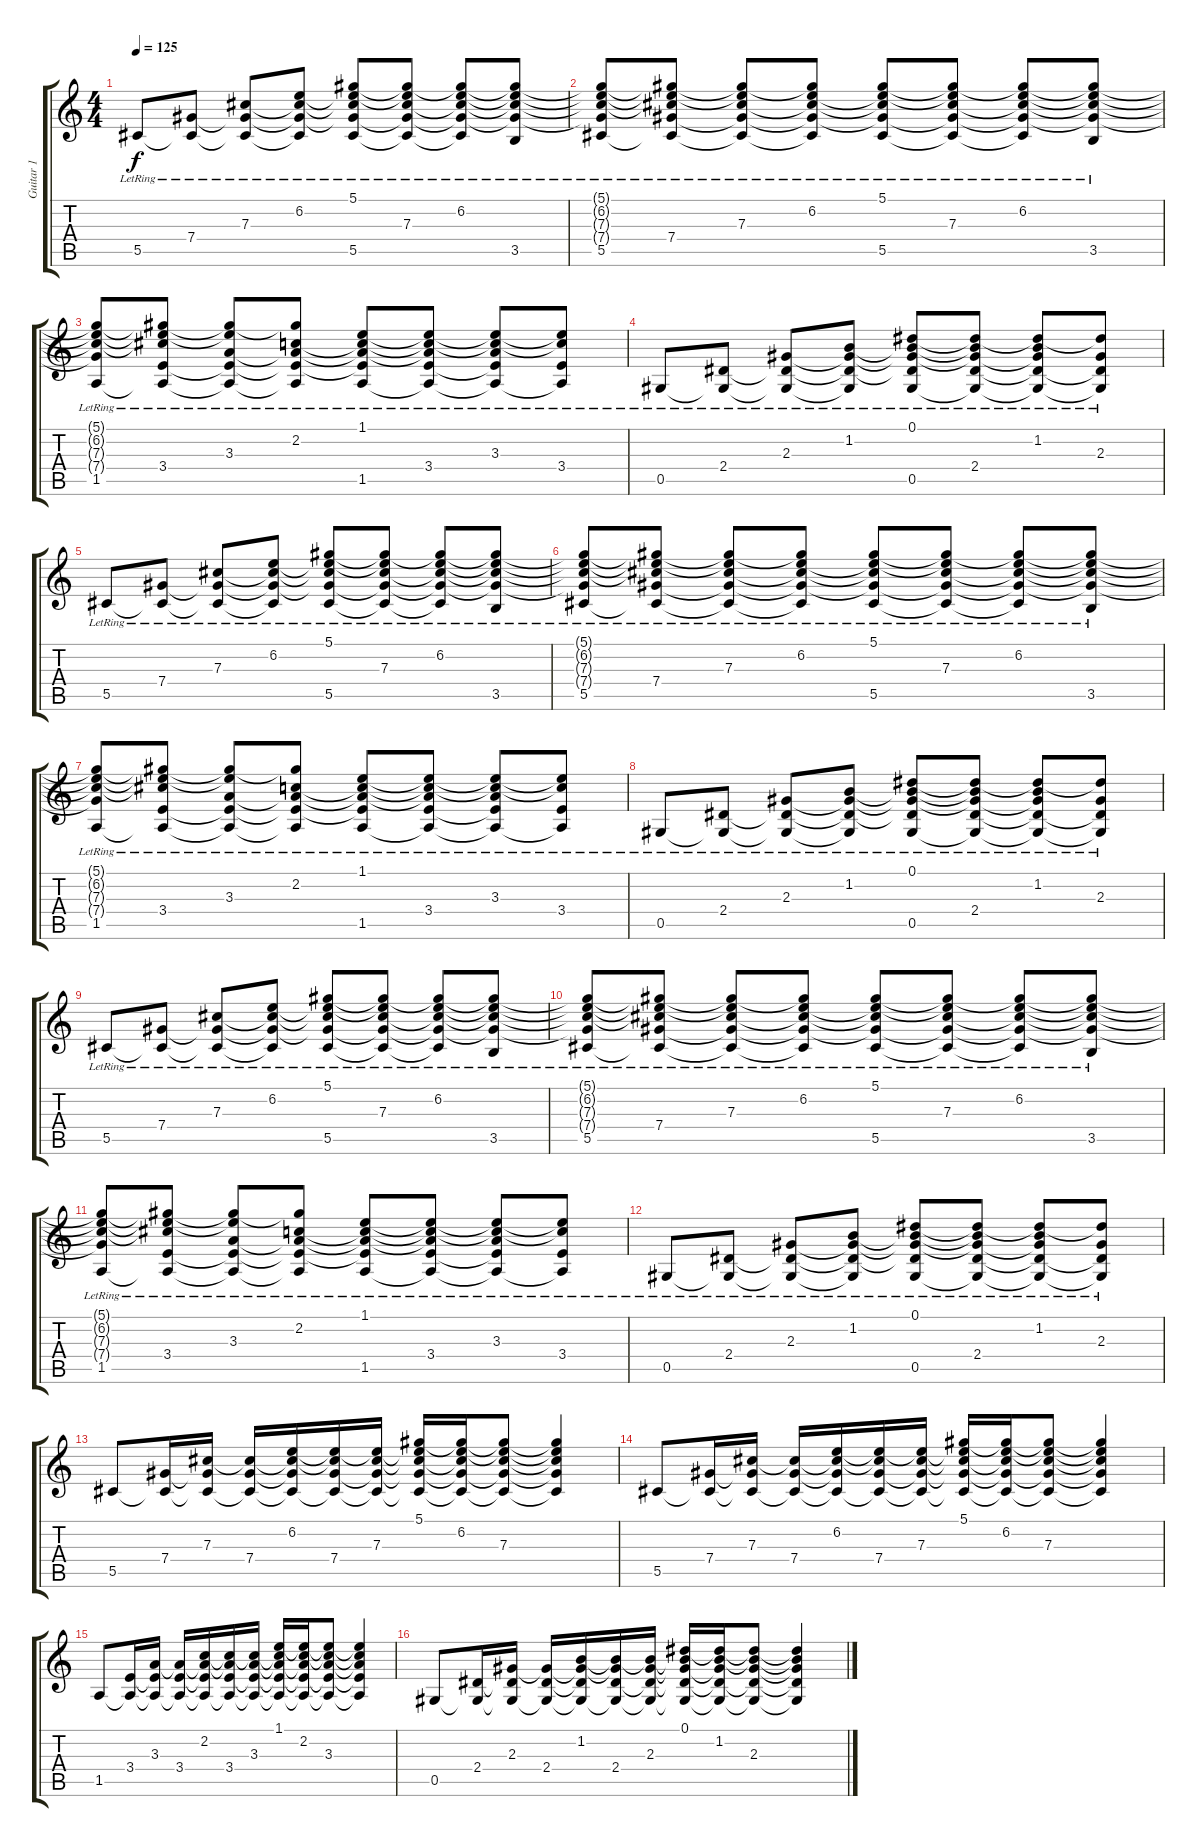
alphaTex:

\track ("Guitar 1" "Guitar 1") {instrument acousticguitarsteel}
\staff {score tabs}
\tuning (Eb4 Bb3 Gb3 Db3 Ab2 Eb2) {hide}
\ts (4 4)
\tempo 125
\clef g2
\ks c
5.5{lr}.8{dy f} (7.4{lr} 5.5{t}).8 (7.3{lr} 7.4{t} 5.5{t}).8 (6.2{lr} 7.3{t} 7.4{t} 5.5{t}).8 (5.1{lr} 6.2{t} 7.3{t} 7.4{t} 5.5{lr}).8 (5.1{t} 6.2{t} 7.3{lr} 7.4{t} 5.5{t}).8 (5.1{t} 6.2{lr} 7.3{t} 7.4{t} 5.5{t}).8 (5.1{t} 6.2{t} 7.3{t} 7.4{t} 3.5{lr}).8 |
(5.1{t} 6.2{t} 7.3{t} 7.4{t} 5.5{lr}).8 (5.1{t} 6.2{t} 7.3{t} 7.4{lr} 5.5{t}).8 (5.1{t} 6.2{t} 7.3{lr} 7.4{t} 5.5{t}).8 (5.1{t} 6.2{lr} 7.3{t} 7.4{t} 5.5{t}).8 (5.1{lr} 6.2{t} 7.3{t} 7.4{t} 5.5{lr}).8 (5.1{t} 6.2{t} 7.3{lr} 7.4{t} 5.5{t}).8 (5.1{t} 6.2{lr} 7.3{t} 7.4{t} 5.5{t}).8 (5.1{t} 6.2{t} 7.3{t} 7.4{t} 3.5{lr}).8 |
(5.1{t} 6.2{t} 7.3{t} 7.4{t} 1.5{lr}).8 (5.1{t} 6.2{t} 7.3{t} 3.4{lr} 1.5{t}).8 (5.1{t} 6.2{t} 3.3{lr} 3.4{t} 1.5{t}).8 (5.1{t} 2.2{lr} 3.3{t} 3.4{t} 1.5{t}).8 (1.1{lr} 2.2{t} 3.3{t} 3.4{t} 1.5{lr}).8 (1.1{t} 2.2{t} 3.3{t} 3.4{lr} 1.5{t}).8 (1.1{t} 2.2{t} 3.3{lr} 3.4{t} 1.5{t}).8 (1.1{t} 2.2{t} 3.4{lr} 1.5{t}).8 |
0.5{lr}.8 (2.4{lr} 0.5{t}).8 (2.3{lr} 2.4{t} 0.5{t}).8 (1.2{lr} 2.3{t} 2.4{t} 0.5{t}).8 (0.1{lr} 1.2{t} 2.3{t} 2.4{t} 0.5{lr}).8 (0.1{t} 1.2{t} 2.3{t} 2.4{lr} 0.5{t}).8 (0.1{t} 1.2{lr} 2.3{t} 2.4{t} 0.5{t}).8 (0.1{t} 2.3{lr} 2.4{t} 0.5{t}).8 |
5.5{lr}.8 (7.4{lr} 5.5{t}).8 (7.3{lr} 7.4{t} 5.5{t}).8 (6.2{lr} 7.3{t} 7.4{t} 5.5{t}).8 (5.1{lr} 6.2{t} 7.3{t} 7.4{t} 5.5{lr}).8 (5.1{t} 6.2{t} 7.3{lr} 7.4{t} 5.5{t}).8 (5.1{t} 6.2{lr} 7.3{t} 7.4{t} 5.5{t}).8 (5.1{t} 6.2{t} 7.3{t} 7.4{t} 3.5{lr}).8 |
(5.1{t} 6.2{t} 7.3{t} 7.4{t} 5.5{lr}).8 (5.1{t} 6.2{t} 7.3{t} 7.4{lr} 5.5{t}).8 (5.1{t} 6.2{t} 7.3{lr} 7.4{t} 5.5{t}).8 (5.1{t} 6.2{lr} 7.3{t} 7.4{t} 5.5{t}).8 (5.1{lr} 6.2{t} 7.3{t} 7.4{t} 5.5{lr}).8 (5.1{t} 6.2{t} 7.3{lr} 7.4{t} 5.5{t}).8 (5.1{t} 6.2{lr} 7.3{t} 7.4{t} 5.5{t}).8 (5.1{t} 6.2{t} 7.3{t} 7.4{t} 3.5{lr}).8 |
(5.1{t} 6.2{t} 7.3{t} 7.4{t} 1.5{lr}).8 (5.1{t} 6.2{t} 7.3{t} 3.4{lr} 1.5{t}).8 (5.1{t} 6.2{t} 3.3{lr} 3.4{t} 1.5{t}).8 (5.1{t} 2.2{lr} 3.3{t} 3.4{t} 1.5{t}).8 (1.1{lr} 2.2{t} 3.3{t} 3.4{t} 1.5{lr}).8 (1.1{t} 2.2{t} 3.3{t} 3.4{lr} 1.5{t}).8 (1.1{t} 2.2{t} 3.3{lr} 3.4{t} 1.5{t}).8 (1.1{t} 2.2{t} 3.4{lr} 1.5{t}).8 |
0.5{lr}.8 (2.4{lr} 0.5{t}).8 (2.3{lr} 2.4{t} 0.5{t}).8 (1.2{lr} 2.3{t} 2.4{t} 0.5{t}).8 (0.1{lr} 1.2{t} 2.3{t} 2.4{t} 0.5{lr}).8 (0.1{t} 1.2{t} 2.3{t} 2.4{lr} 0.5{t}).8 (0.1{t} 1.2{lr} 2.3{t} 2.4{t} 0.5{t}).8 (0.1{t} 2.3{lr} 2.4{t} 0.5{t}).8 |
5.5{lr}.8 (7.4{lr} 5.5{t}).8 (7.3{lr} 7.4{t} 5.5{t}).8 (6.2{lr} 7.3{t} 7.4{t} 5.5{t}).8 (5.1{lr} 6.2{t} 7.3{t} 7.4{t} 5.5{lr}).8 (5.1{t} 6.2{t} 7.3{lr} 7.4{t} 5.5{t}).8 (5.1{t} 6.2{lr} 7.3{t} 7.4{t} 5.5{t}).8 (5.1{t} 6.2{t} 7.3{t} 7.4{t} 3.5{lr}).8 |
(5.1{t} 6.2{t} 7.3{t} 7.4{t} 5.5{lr}).8 (5.1{t} 6.2{t} 7.3{t} 7.4{lr} 5.5{t}).8 (5.1{t} 6.2{t} 7.3{lr} 7.4{t} 5.5{t}).8 (5.1{t} 6.2{lr} 7.3{t} 7.4{t} 5.5{t}).8 (5.1{lr} 6.2{t} 7.3{t} 7.4{t} 5.5{lr}).8 (5.1{t} 6.2{t} 7.3{lr} 7.4{t} 5.5{t}).8 (5.1{t} 6.2{lr} 7.3{t} 7.4{t} 5.5{t}).8 (5.1{t} 6.2{t} 7.3{t} 7.4{t} 3.5{lr}).8 |
(5.1{t} 6.2{t} 7.3{t} 7.4{t} 1.5{lr}).8 (5.1{t} 6.2{t} 7.3{t} 3.4{lr} 1.5{t}).8 (5.1{t} 6.2{t} 3.3{lr} 3.4{t} 1.5{t}).8 (5.1{t} 2.2{lr} 3.3{t} 3.4{t} 1.5{t}).8 (1.1{lr} 2.2{t} 3.3{t} 3.4{t} 1.5{lr}).8 (1.1{t} 2.2{t} 3.3{t} 3.4{lr} 1.5{t}).8 (1.1{t} 2.2{t} 3.3{lr} 3.4{t} 1.5{t}).8 (1.1{t} 2.2{t} 3.4{lr} 1.5{t}).8 |
0.5{lr}.8 (2.4{lr} 0.5{t}).8 (2.3{lr} 2.4{t} 0.5{t}).8 (1.2{lr} 2.3{t} 2.4{t} 0.5{t}).8 (0.1{lr} 1.2{t} 2.3{t} 2.4{t} 0.5{lr}).8 (0.1{t} 1.2{t} 2.3{t} 2.4{lr} 0.5{t}).8 (0.1{t} 1.2{lr} 2.3{t} 2.4{t} 0.5{t}).8 (0.1{t} 2.3{lr} 2.4{t} 0.5{t}).8 |
5.5.8 (7.4 5.5{t}).16 (7.3 7.4{t} 5.5{t}).16 (7.3{t} 7.4 5.5{t}).16 (6.2 7.3{t} 7.4{t} 5.5{t}).16 (6.2{t} 7.3{t} 7.4 5.5{t}).16 (6.2{t} 7.3 7.4{t} 5.5{t}).16 (5.1 6.2{t} 7.3{t} 7.4{t} 5.5{t}).16 (5.1{t} 6.2 7.3{t} 7.4{t} 5.5{t}).16 (5.1{t} 6.2{t} 7.3 7.4{t} 5.5{t}).8 (5.1{t} 6.2{t} 7.3{t} 7.4{t} 5.5{t}).4 |
5.5.8 (7.4 5.5{t}).16 (7.3 7.4{t} 5.5{t}).16 (7.3{t} 7.4 5.5{t}).16 (6.2 7.3{t} 7.4{t} 5.5{t}).16 (6.2{t} 7.3{t} 7.4 5.5{t}).16 (6.2{t} 7.3 7.4{t} 5.5{t}).16 (5.1 6.2{t} 7.3{t} 7.4{t} 5.5{t}).16 (5.1{t} 6.2 7.3{t} 7.4{t} 5.5{t}).16 (5.1{t} 6.2{t} 7.3 7.4{t} 5.5{t}).8 (5.1{t} 6.2{t} 7.3{t} 7.4{t} 5.5{t}).4 |
1.5.8 (3.4 1.5{t}).16 (3.3 3.4{t} 1.5{t}).16 (3.3{t} 3.4 1.5{t}).16 (2.2 3.3{t} 3.4{t} 1.5{t}).16 (2.2{t} 3.3{t} 3.4 1.5{t}).16 (2.2{t} 3.3 3.4{t} 1.5{t}).16 (1.1 2.2{t} 3.3{t} 3.4{t} 1.5{t}).16 (1.1{t} 2.2 3.3{t} 3.4{t} 1.5{t}).16 (1.1{t} 2.2{t} 3.3 3.4{t} 1.5{t}).8 (1.1{t} 2.2{t} 3.3{t} 3.4{t} 1.5{t}).4 |
0.5.8 (2.4 0.5{t}).16 (2.3 2.4{t} 0.5{t}).16 (2.3{t} 2.4 0.5{t}).16 (1.2 2.3{t} 2.4{t} 0.5{t}).16 (1.2{t} 2.3{t} 2.4 0.5{t}).16 (1.2{t} 2.3 2.4{t} 0.5{t}).16 (0.1 1.2{t} 2.3{t} 2.4{t} 0.5{t}).16 (0.1{t} 1.2 2.3{t} 2.4{t} 0.5{t}).16 (0.1{t} 1.2{t} 2.3 2.4{t} 0.5{t}).8 (0.1{t} 1.2{t} 2.3{t} 2.4{t} 0.5{t}).4
